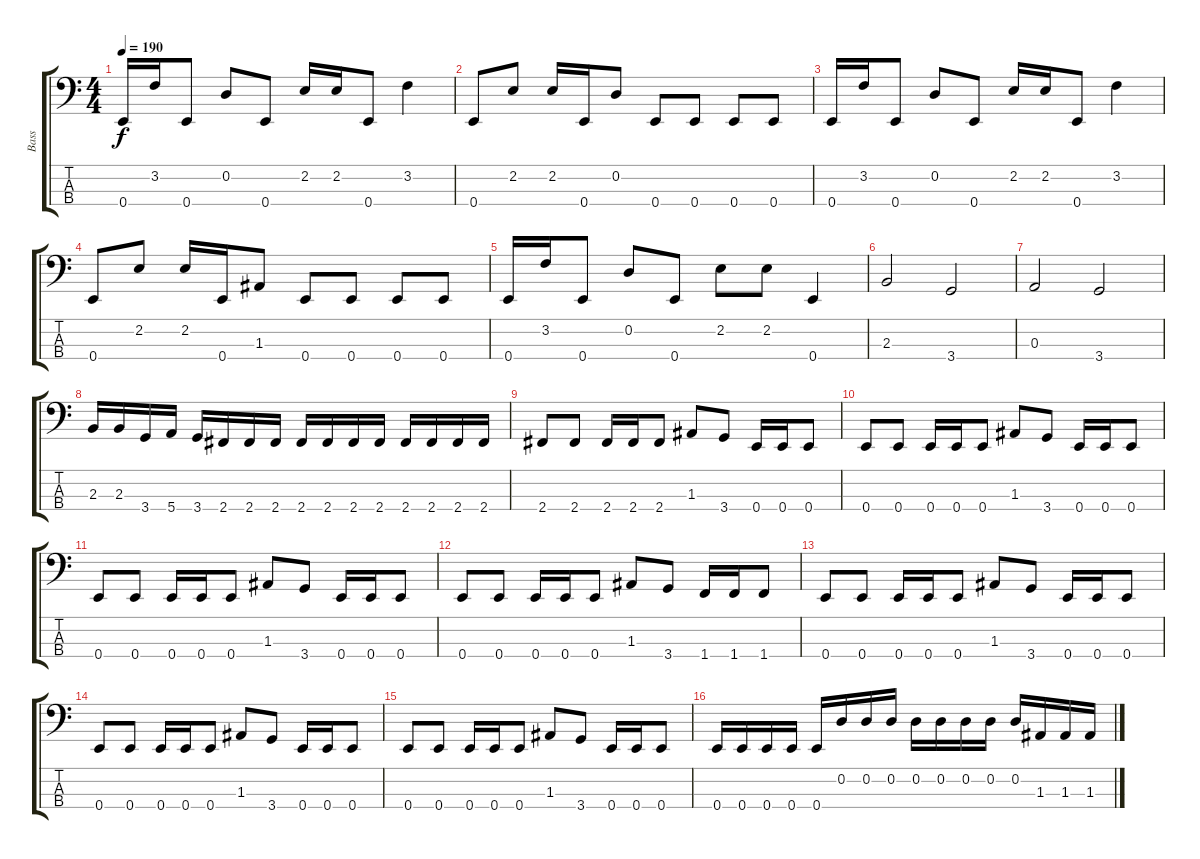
\track ("Bass" "Bass") {instrument electricbassfinger}
\staff {score tabs}
\tuning (G2 D2 A1 E1) {hide}
\ts (4 4)
\tempo 190
\clef f4
\ks c
0.4.16{dy f} 3.2.16 0.4.8 0.2.8 0.4.8 2.2.16 2.2.16 0.4.8 3.2.4 |
0.4.8 2.2.8 2.2.16 0.4.16 0.2.8 0.4.8 0.4.8 0.4.8 0.4.8 |
0.4.16 3.2.16 0.4.8 0.2.8 0.4.8 2.2.16 2.2.16 0.4.8 3.2.4 |
0.4.8 2.2.8 2.2.16 0.4.16 1.3.8 0.4.8 0.4.8 0.4.8 0.4.8 |
0.4.16 3.2.16 0.4.8 0.2.8 0.4.8 2.2.8 2.2.8 0.4.4 |
2.3.2 3.4.2 |
0.3.2 3.4.2 |
2.3.16 2.3.16 3.4.16 5.4.16 3.4.16 2.4.16 2.4.16 2.4.16 2.4.16 2.4.16 2.4.16 2.4.16 2.4.16 2.4.16 2.4.16 2.4.16 |
2.4.8 2.4.8 2.4.16 2.4.16 2.4.8 1.3.8 3.4.8 0.4.16 0.4.16 0.4.8 |
0.4.8 0.4.8 0.4.16 0.4.16 0.4.8 1.3.8 3.4.8 0.4.16 0.4.16 0.4.8 |
0.4.8 0.4.8 0.4.16 0.4.16 0.4.8 1.3.8 3.4.8 0.4.16 0.4.16 0.4.8 |
0.4.8 0.4.8 0.4.16 0.4.16 0.4.8 1.3.8 3.4.8 1.4.16 1.4.16 1.4.8 |
0.4.8 0.4.8 0.4.16 0.4.16 0.4.8 1.3.8 3.4.8 0.4.16 0.4.16 0.4.8 |
0.4.8 0.4.8 0.4.16 0.4.16 0.4.8 1.3.8 3.4.8 0.4.16 0.4.16 0.4.8 |
0.4.8 0.4.8 0.4.16 0.4.16 0.4.8 1.3.8 3.4.8 0.4.16 0.4.16 0.4.8 |
0.4.16 0.4.16 0.4.16 0.4.16 0.4.16 0.2.16 0.2.16 0.2.16 0.2.16 0.2.16 0.2.16 0.2.16 0.2.16 1.3.16 1.3.16 1.3.16
